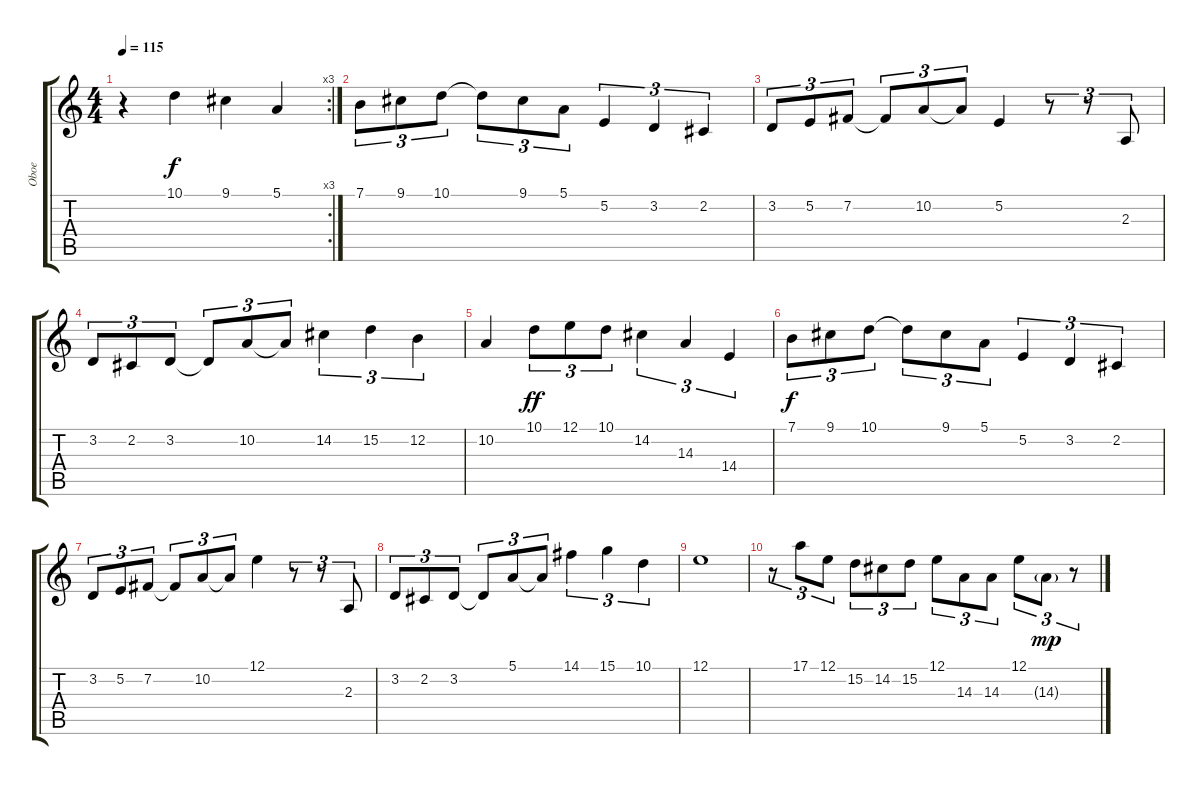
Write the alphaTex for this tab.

\track ("Oboe" "Oboe") {instrument oboe}
\staff {score tabs}
\tuning (E4 B3 G3 D3 A2 E2) {hide}
\rc 3
\ts (4 4)
\tempo 115
\clef g2
\ks c
r.4{dy f} 10.1.4 9.1.4 5.1.4 |
7.1.8{tu (3 2)} 9.1.8{tu (3 2)} 10.1.8{tu (3 2)} 10.1{t}.8{tu (3 2)} 9.1.8{tu (3 2)} 5.1.8{tu (3 2)} 5.2.4{tu (3 2)} 3.2.4{tu (3 2)} 2.2.4{tu (3 2)} |
3.2.8{tu (3 2)} 5.2.8{tu (3 2)} 7.2.8{tu (3 2)} 7.2{t}.8{tu (3 2)} 10.2.8{tu (3 2)} 10.2{t}.8{tu (3 2)} 5.2.4 r.8{tu (3 2)} r.8{tu (3 2)} 2.3.8{tu (3 2)} |
3.2.8{tu (3 2)} 2.2.8{tu (3 2)} 3.2.8{tu (3 2)} 3.2{t}.8{tu (3 2)} 10.2.8{tu (3 2)} 10.2{t}.8{tu (3 2)} 14.2.4{tu (3 2)} 15.2.4{tu (3 2)} 12.2.4{tu (3 2)} |
10.2.4 10.1.8{tu (3 2) dy ff} 12.1.8{tu (3 2)} 10.1.8{tu (3 2)} 14.2.4{tu (3 2)} 14.3.4{tu (3 2)} 14.4.4{tu (3 2)} |
7.1.8{tu (3 2) dy f} 9.1.8{tu (3 2)} 10.1.8{tu (3 2)} 10.1{t}.8{tu (3 2)} 9.1.8{tu (3 2)} 5.1.8{tu (3 2)} 5.2.4{tu (3 2)} 3.2.4{tu (3 2)} 2.2.4{tu (3 2)} |
3.2.8{tu (3 2)} 5.2.8{tu (3 2)} 7.2.8{tu (3 2)} 7.2{t}.8{tu (3 2)} 10.2.8{tu (3 2)} 10.2{t}.8{tu (3 2)} 12.1.4 r.8{tu (3 2)} r.8{tu (3 2)} 2.3.8{tu (3 2)} |
3.2.8{tu (3 2)} 2.2.8{tu (3 2)} 3.2.8{tu (3 2)} 3.2{t}.8{tu (3 2)} 5.1.8{tu (3 2)} 5.1{t}.8{tu (3 2)} 14.1.4{tu (3 2)} 15.1.4{tu (3 2)} 10.1.4{tu (3 2)} |
12.1.1 |
r.8{tu (3 2)} 17.1.8{tu (3 2)} 12.1.8{tu (3 2)} 15.2.8{tu (3 2)} 14.2.8{tu (3 2)} 15.2.8{tu (3 2)} 12.1.8{tu (3 2)} 14.3.8{tu (3 2)} 14.3.8{tu (3 2)} 12.1.8{tu (3 2)} 14.3{g}.8{tu (3 2) dy mp} r.8{tu (3 2)}
